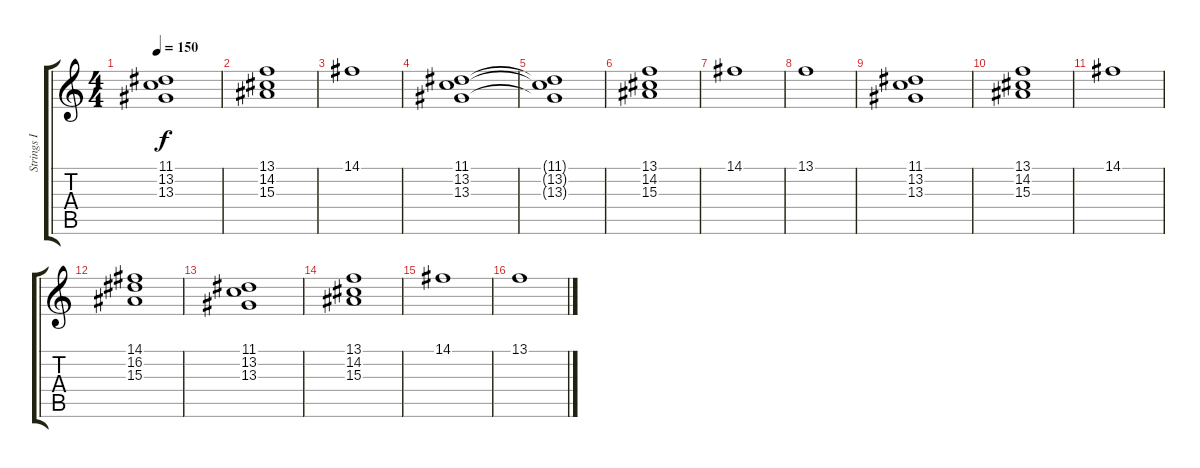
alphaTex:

\track ("Strings I" "Strings I") {instrument stringensemble1}
\staff {score tabs}
\tuning (E4 B3 G3 D3 A2 E2) {hide}
\ts (4 4)
\tempo 150
\clef g2
\ks c
(11.1 13.2 13.3).1{dy f} |
(13.1 14.2 15.3).1 |
14.1.1 |
(11.1 13.2 13.3).1 |
(11.1{t} 13.2{t} 13.3{t}).1 |
(13.1 14.2 15.3).1 |
14.1.1 |
13.1.1 |
(11.1 13.2 13.3).1 |
(13.1 14.2 15.3).1 |
14.1.1 |
(14.1 16.2 15.3).1 |
(11.1 13.2 13.3).1 |
(13.1 14.2 15.3).1 |
14.1.1 |
13.1.1
